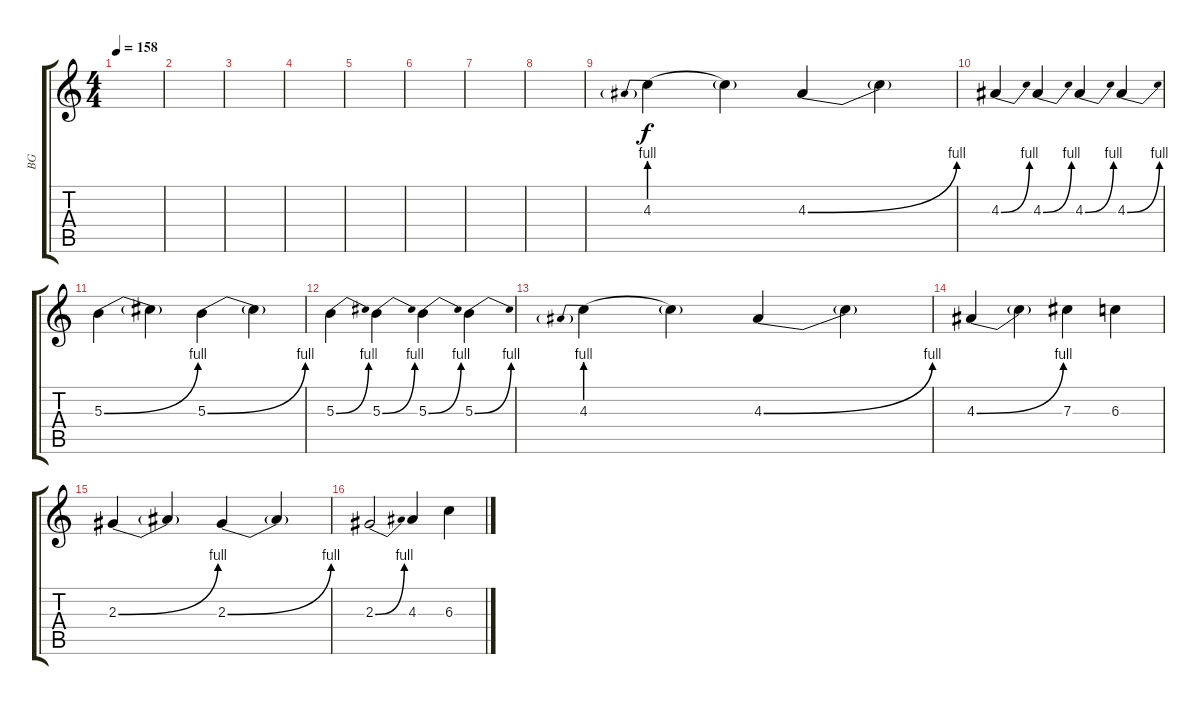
\track ("BG" "BG") {instrument overdrivenguitar}
\staff {score tabs}
\tuning (Eb4 Bb3 Gb3 Db3 Ab2 Eb2) {hide}
\ts (4 4)
\tempo 158
\clef g2
\ks c
|
|
|
|
|
|
|
|
4.3{be (prebend 0 4 60 4)}.4 4.3{t}.4 4.3{be (bend 0 0 60 4)}.4 4.3{t}.4 |
4.3{be (bend 0 0 60 4)}.4 4.3{be (bend 0 0 60 4)}.4 4.3{be (bend 0 0 60 4)}.4 4.3{be (bend 0 0 60 4)}.4 |
5.3{be (bend 0 0 60 4)}.4 5.3{t}.4 5.3{be (bend 0 0 60 4)}.4 5.3{t}.4 |
5.3{be (bend 0 0 60 4)}.4 5.3{be (bend 0 0 60 4)}.4 5.3{be (bend 0 0 60 4)}.4 5.3{be (bend 0 0 60 4)}.4 |
4.3{be (prebend 0 4 60 4)}.4 4.3{t}.4 4.3{be (bend 0 0 60 4)}.4 4.3{t}.4 |
4.3{be (bend 0 0 60 4)}.4 4.3{t}.4 7.3.4 6.3.4 |
2.3{be (bend 0 0 60 4)}.4 2.3{t}.4 2.3{be (bend 0 0 60 4)}.4 2.3{t}.4 |
2.3{be (bend 0 0 60 4)}.2 4.3.4 6.3.4
